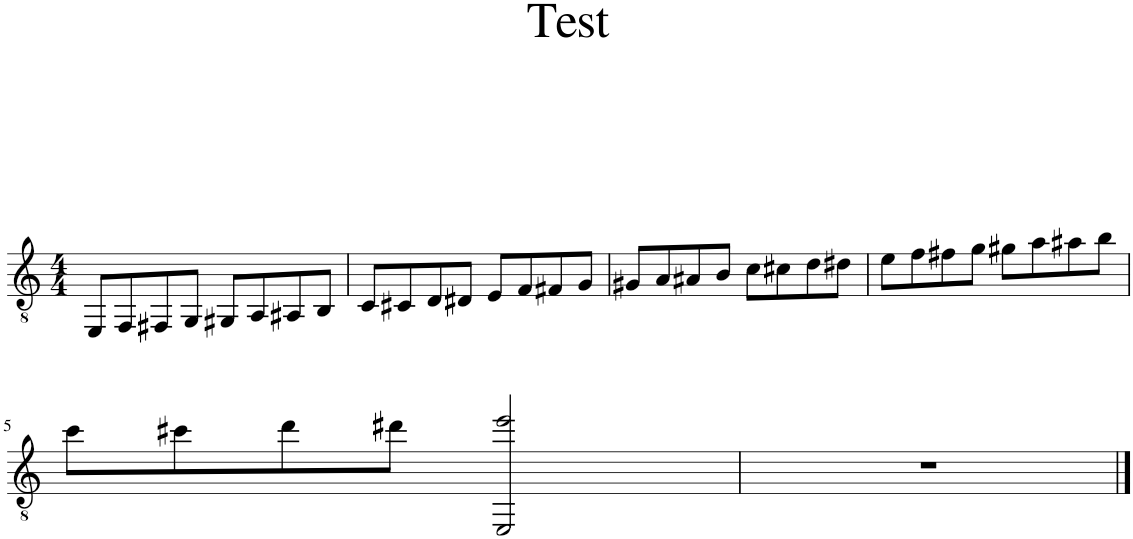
**kern
*part1
*staff1
*I"Classical Guitar
*I'Guit.
*clefGv2
*k[]
*M4/4
=1
8EE/L
8FF/
8FF#X/
8GG/J
8GG#X/L
8AA/
8AA#X/
8BB/J
=2
8C/L
8C#X/
8D/
8D#X/J
8E/L
8F/
8F#X/
8G/J
=3
8G#X/L
8A/
8A#X/
8B/J
8c\L
8c#X\
8d\
8d#X\J
=4
8e\L
8f\
8f#X\
8g\J
8g#X\L
8a\
8a#X\
8b\J
!!LO:LB:g=z
=5
8cc\L
8cc#X\
8dd\
8dd#X\J
2EE/ 2ee/
=6
1r
==
*-
